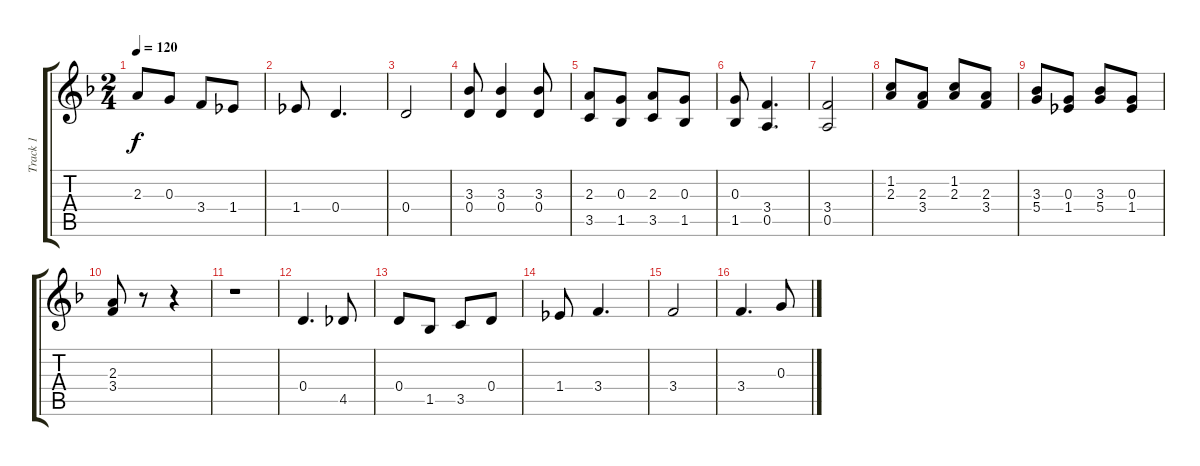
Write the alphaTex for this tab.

\track ("Track 1" "Track 1") {instrument acousticguitarnylon}
\staff {score tabs}
\tuning (E4 B3 G3 D3 A2 E2) {hide}
\ts (2 4)
\tempo 120
\clef g2
\ks f
2.3.8{dy f} 0.3.8 3.4.8 1.4.8 |
1.4.8 0.4.4{d} |
0.4.2 |
(3.3 0.4).8 (3.3 0.4).4 (3.3 0.4).8 |
(2.3 3.5).8 (0.3 1.5).8 (2.3 3.5).8 (0.3 1.5).8 |
(0.3 1.5).8 (3.4 0.5).4{d} |
(3.4 0.5).2 |
(1.2 2.3).8 (2.3 3.4).8 (1.2 2.3).8 (2.3 3.4).8 |
(3.3 5.4).8 (0.3 1.4).8 (3.3 5.4).8 (0.3 1.4).8 |
(2.3 3.4).8 r.8 r.4 |
r.1 |
0.4.4{d} 4.5.8 |
0.4.8 1.5.8 3.5.8 0.4.8 |
1.4.8 3.4.4{d} |
3.4.2 |
3.4.4{d} 0.3.8
